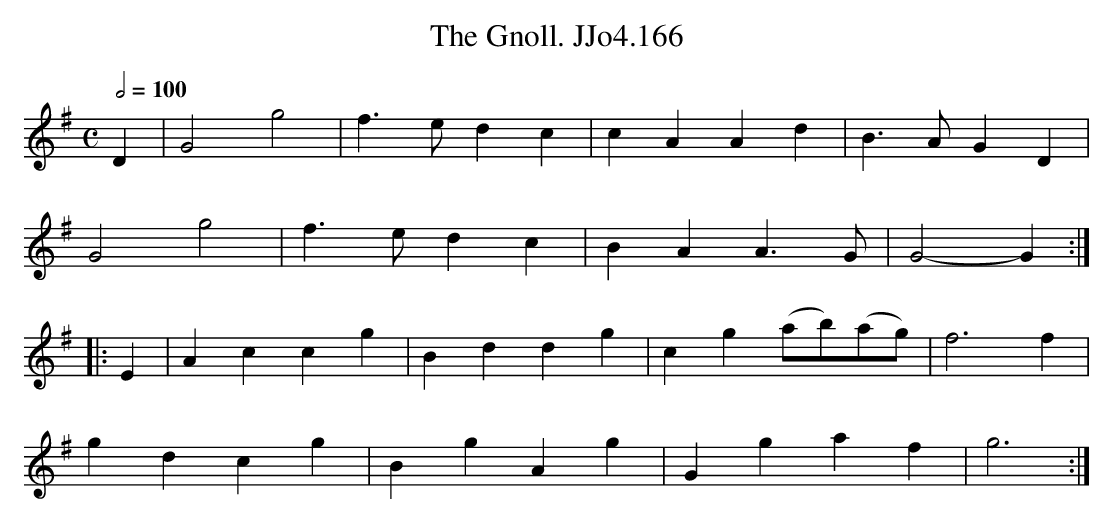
X:1
T:Gnoll. JJo4.166, The
M:C
L:1/4
Q:1/2=100
K:G
D|G2g2|f>e dc|cAAd|B>AGD|
G2g2|f>edc|BAA>G|G2-G :|
|:E|Accg|Bddg|cg (a/b/)(a/g/)|f3f|
gdcg|BgAg|Ggaf|g3 :|]
